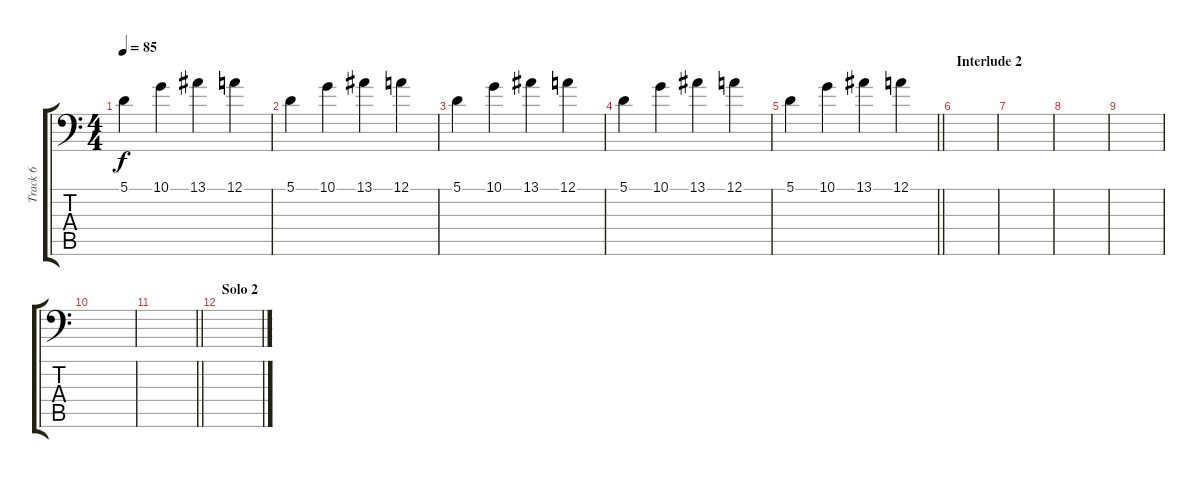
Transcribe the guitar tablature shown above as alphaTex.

\track ("Track 6" "Track 6") {instrument acousticgrandpiano}
\staff {score tabs}
\tuning (A3 E3 C3 G2 D2 A1) {hide}
\ts (4 4)
\tempo 85
\clef f4
\ks c
5.1.4{dy f} 10.1.4 13.1.4 12.1.4 |
5.1.4 10.1.4 13.1.4 12.1.4 |
5.1.4 10.1.4 13.1.4 12.1.4 |
5.1.4 10.1.4 13.1.4 12.1.4 |
\barLineRight lightlight
5.1.4 10.1.4 13.1.4 12.1.4 |
\section ("" "Interlude 2")
|
|
|
|
|
\barLineRight lightlight
|
\section ("" "Solo 2")
